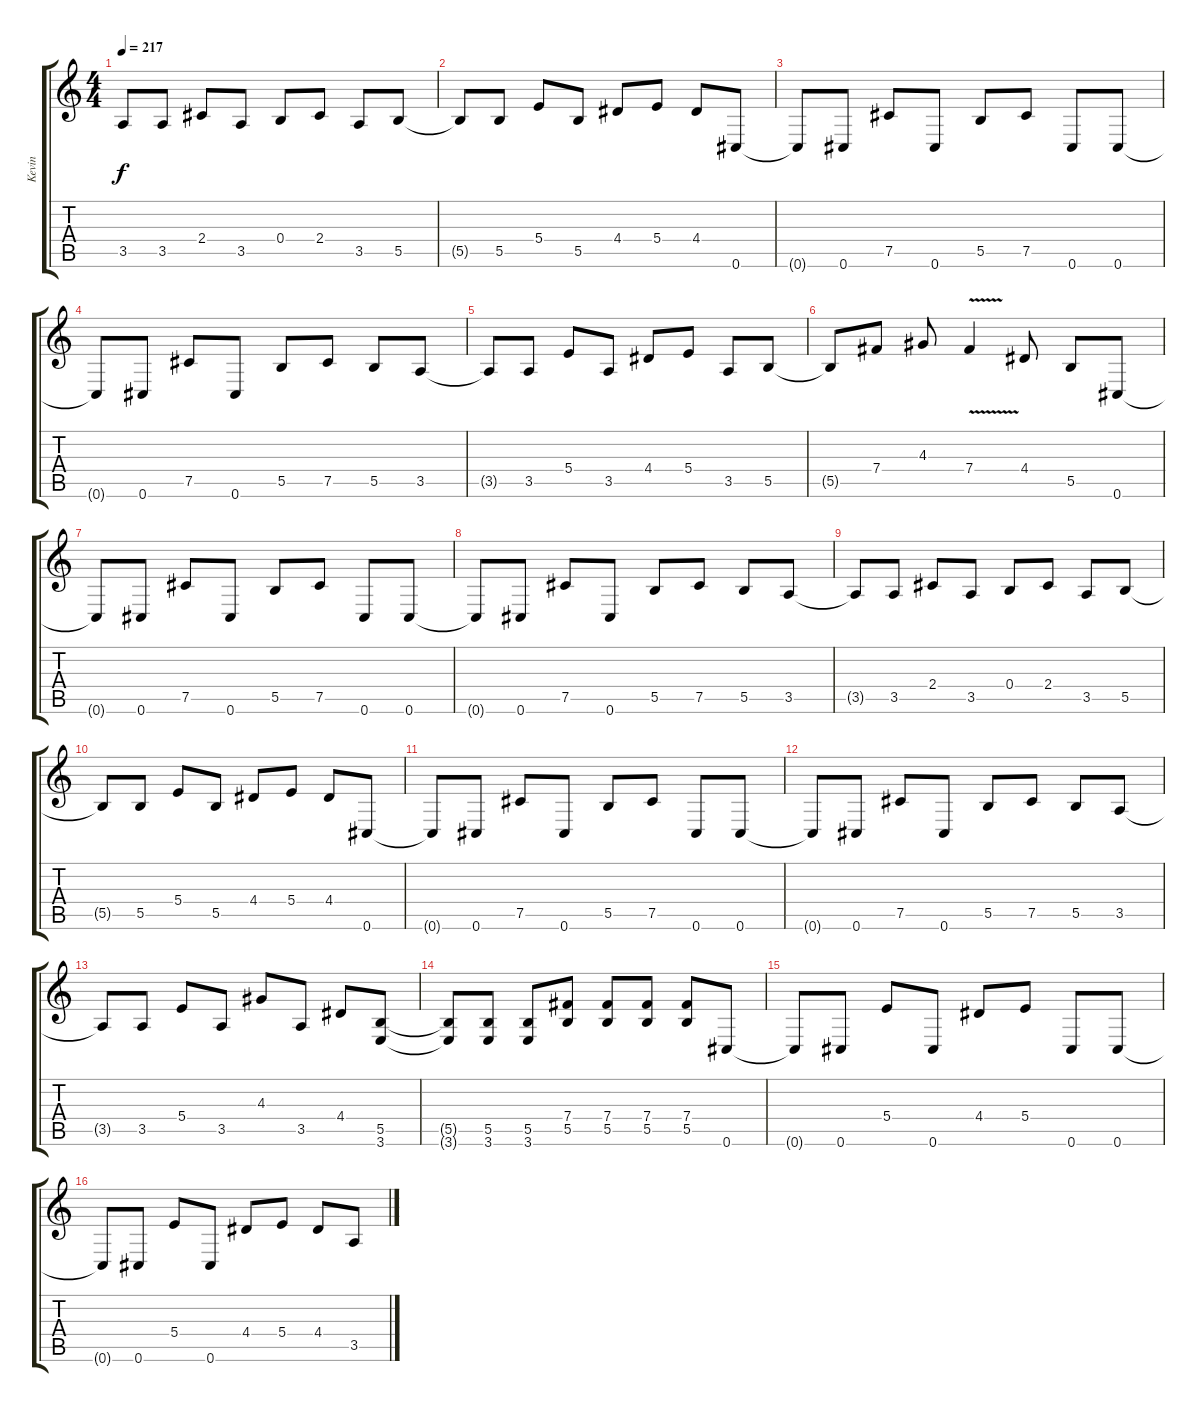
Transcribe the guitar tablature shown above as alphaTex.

\track ("Kevin" "Kevin") {instrument distortionguitar}
\staff {score tabs}
\tuning (Db4 Ab3 E3 B2 Gb2 Db2) {hide}
\ts (4 4)
\tempo 217
\clef g2
\ks c
3.5{t}.8{dy f} 3.5.8 2.4.8 3.5.8 0.4.8 2.4.8 3.5.8 5.5.8 |
5.5{t}.8 5.5.8 5.4.8 5.5.8 4.4.8 5.4.8 4.4.8 0.6.8 |
0.6{t}.8 0.6.8 7.5.8 0.6.8 5.5.8 7.5.8 0.6.8 0.6.8 |
0.6{t}.8 0.6.8 7.5.8 0.6.8 5.5.8 7.5.8 5.5.8 3.5.8 |
3.5{t}.8 3.5.8 5.4.8 3.5.8 4.4.8 5.4.8 3.5.8 5.5.8 |
5.5{t}.8 7.4.8 4.3.8 7.4{v}.4 4.4.8 5.5.8 0.6.8 |
0.6{t}.8 0.6.8 7.5.8 0.6.8 5.5.8 7.5.8 0.6.8 0.6.8 |
0.6{t}.8 0.6.8 7.5.8 0.6.8 5.5.8 7.5.8 5.5.8 3.5.8 |
3.5{t}.8 3.5.8 2.4.8 3.5.8 0.4.8 2.4.8 3.5.8 5.5.8 |
5.5{t}.8 5.5.8 5.4.8 5.5.8 4.4.8 5.4.8 4.4.8 0.6.8 |
0.6{t}.8 0.6.8 7.5.8 0.6.8 5.5.8 7.5.8 0.6.8 0.6.8 |
0.6{t}.8 0.6.8 7.5.8 0.6.8 5.5.8 7.5.8 5.5.8 3.5.8 |
3.5{t}.8 3.5.8 5.4.8 3.5.8 4.3.8 3.5.8 4.4.8 (5.5 3.6).8 |
(5.5{t} 3.6{t}).8 (5.5 3.6).8 (5.5 3.6).8 (7.4 5.5).8 (7.4 5.5).8 (7.4 5.5).8 (7.4 5.5).8 0.6.8 |
0.6{t}.8 0.6.8 5.4.8 0.6.8 4.4.8 5.4.8 0.6.8 0.6.8 |
0.6{t}.8 0.6.8 5.4.8 0.6.8 4.4.8 5.4.8 4.4.8 3.5.8
